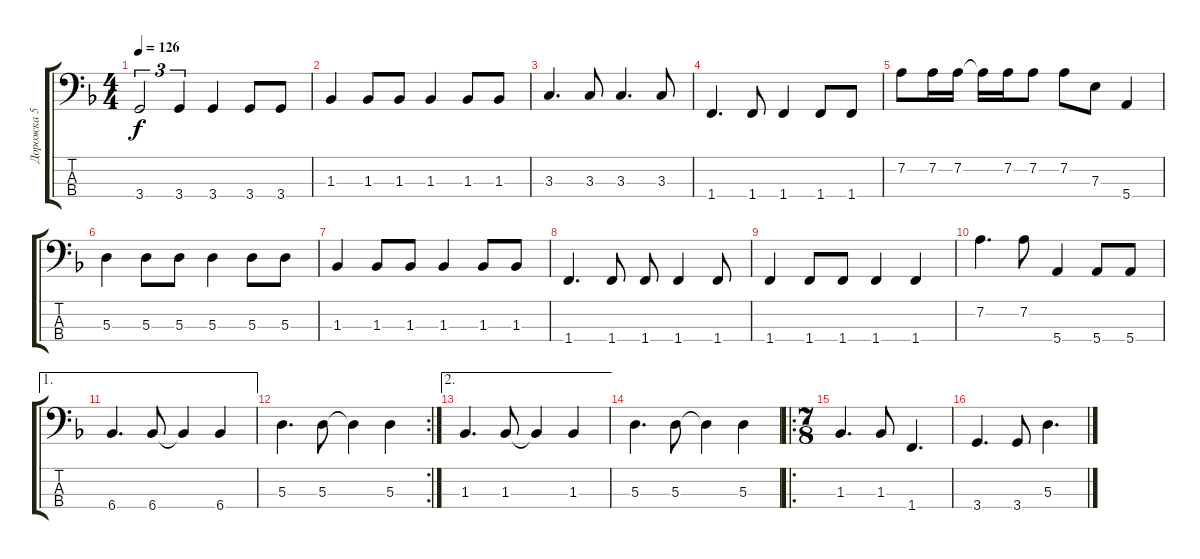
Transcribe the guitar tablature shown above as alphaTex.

\track ("Дорожка 5" "Дорожка 5") {instrument electricbassfinger}
\staff {score tabs}
\tuning (G2 D2 A1 E1) {hide}
\ts (4 4)
\tempo 126
\clef f4
\ks dminor
3.4.2{tu (3 2) dy f} 3.4.4{tu (3 2)} 3.4.4 3.4.8 3.4.8 |
1.3.4 1.3.8 1.3.8 1.3.4 1.3.8 1.3.8 |
3.3.4{d} 3.3.8 3.3.4{d} 3.3.8 |
1.4.4{d} 1.4.8 1.4.4 1.4.8 1.4.8 |
7.2.8 7.2.16 7.2.16 7.2{t}.16 7.2.16 7.2.8 7.2.8 7.3.8 5.4.4 |
5.3.4 5.3.8 5.3.8 5.3.4 5.3.8 5.3.8 |
1.3.4 1.3.8 1.3.8 1.3.4 1.3.8 1.3.8 |
1.4.4{d} 1.4.8 1.4.8 1.4.4 1.4.8 |
1.4.4 1.4.8 1.4.8 1.4.4 1.4.4 |
7.2.4{d} 7.2.8 5.4.4 5.4.8 5.4.8 |
\ae 1
6.4.4{d} 6.4.8 6.4{t}.4 6.4.4 |
\rc 2
5.3.4{d} 5.3.8 5.3{t}.4 5.3.4 |
\ae 2
1.3.4{d} 1.3.8 1.3{t}.4 1.3.4 |
5.3.4{d} 5.3.8 5.3{t}.4 5.3.4 |
\ro
\ts (7 8)
1.3.4{d} 1.3.8 1.4.4{d} |
3.4.4{d} 3.4.8 5.3.4{d}
